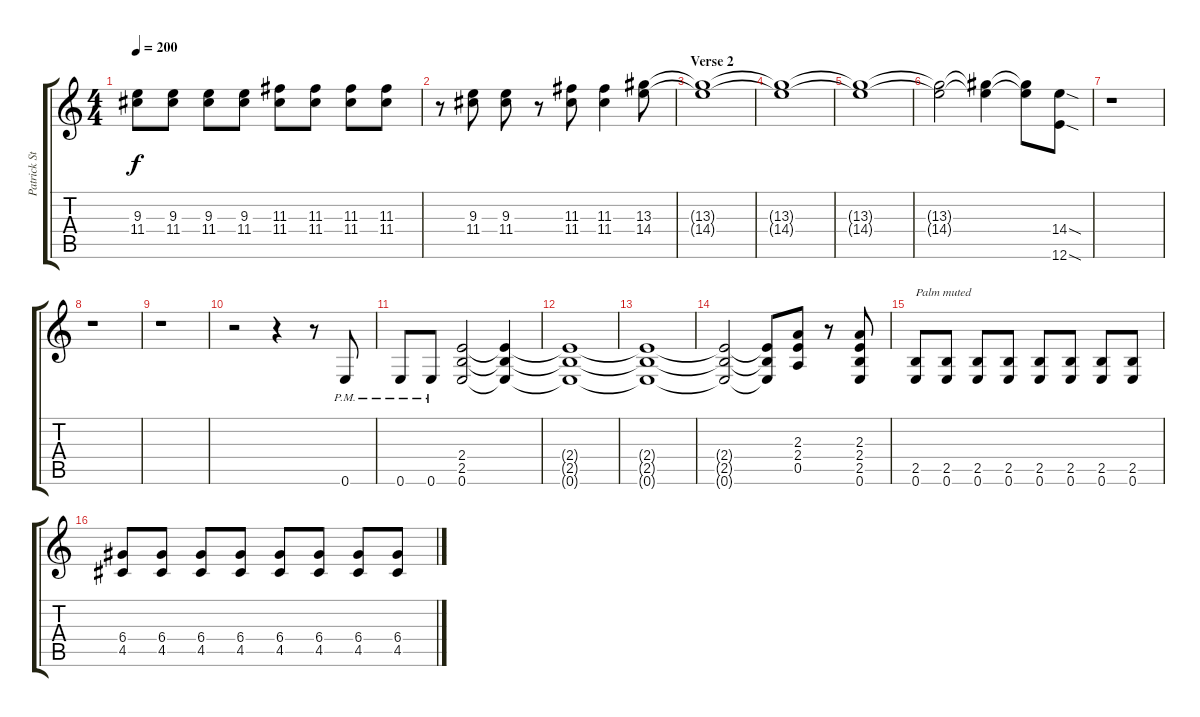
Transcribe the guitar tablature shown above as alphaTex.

\track ("Patrick Stumph (Rythmn Guitar)" "Patrick St") {instrument overdrivenguitar}
\staff {score tabs}
\tuning (E4 B3 G3 D3 A2 E2) {hide}
\ts (4 4)
\tempo 200
\clef g2
\ks c
(9.3 11.4).8{dy f} (9.3 11.4).8 (9.3 11.4).8 (9.3 11.4).8 (11.3 11.4).8 (11.3 11.4).8 (11.3 11.4).8 (11.3 11.4).8 |
r.8 (9.3 11.4).8 (9.3 11.4).8 r.8 (11.3 11.4).8 (11.3 11.4).4 (13.3 14.4).8 |
\section ("" "Verse 2")
(13.3{t} 14.4{t}).1 |
(13.3{t} 14.4{t}).1 |
(13.3{t} 14.4{t}).1 |
(13.3{t} 14.4{t}).2 (13.3{t} 14.4{t}).4 (13.3{t} 14.4{t}).8 (14.4{sod} 12.6{sod}).8 |
r.1 |
r.1 |
r.1 |
r.2 r.4 r.8 0.6{pm}.8 |
0.6{pm}.8 0.6{pm}.8 (2.4 2.5 0.6).2 (2.4{t} 2.5{t} 0.6{t}).4 |
(2.4{t} 2.5{t} 0.6{t}).1 |
(2.4{t} 2.5{t} 0.6{t}).1 |
(2.4{t} 2.5{t} 0.6{t}).2 (2.4{t} 2.5{t} 0.6{t}).8 (2.3 2.4 0.5).8 r.8 (2.3 2.4 2.5 0.6).8 |
(2.5 0.6).8{txt "Palm muted"} (2.5 0.6).8 (2.5 0.6).8 (2.5 0.6).8 (2.5 0.6).8 (2.5 0.6).8 (2.5 0.6).8 (2.5 0.6).8 |
(6.4 4.5).8 (6.4 4.5).8 (6.4 4.5).8 (6.4 4.5).8 (6.4 4.5).8 (6.4 4.5).8 (6.4 4.5).8 (6.4 4.5).8
